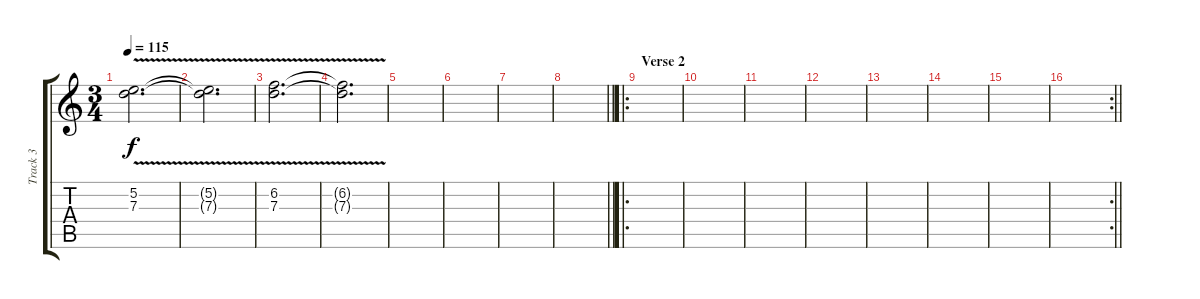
\track ("Track 3" "Track 3") {instrument overdrivenguitar}
\staff {score tabs}
\tuning (E4 B3 G3 D3 A2 D2) {hide}
\ts (3 4)
\tempo 115
\clef g2
\ks c
(5.2{v} 7.3{v}).2{d dy f} |
(5.2{t} 7.3{t}).2{d} |
(6.2{v} 7.3{v}).2{d} |
(6.2{t} 7.3{t}).2{d} |
|
|
|
\barLineRight lightlight
|
\ro
\section ("" "Verse 2")
|
|
|
|
|
|
|
\rc 2
\barLineRight lightlight
